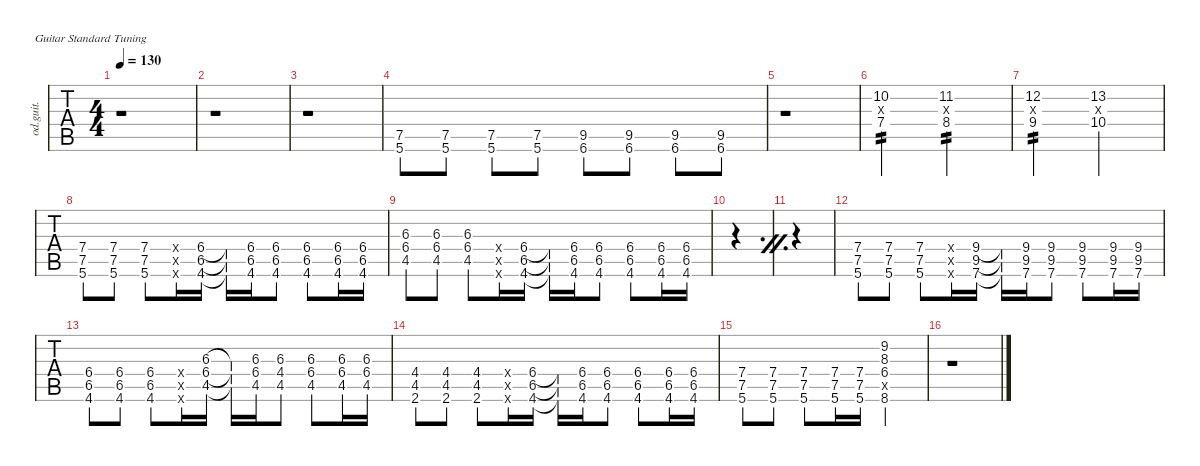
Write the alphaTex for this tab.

\defaultSystemsLayout 4
\hideDynamics
\bracketExtendMode nobrackets
\otherSystemsTrackNameOrientation horizontal
\track ("Overdriven Guitar" "od.guit.") {instrument overdrivenguitar}
\staff {tabs}
\tuning (E4 B3 G3 D3 A2 E2)
\ts (4 4)
\tempo 130
\clef g2
\ks c
r.1{dy mf} |
r.1 |
r.1 |
(7.5 5.6).8 (7.5 5.6).8 (7.5 5.6).8 (7.5 5.6).8 (9.5{acc #} 6.6{acc #}).8 (9.5{acc #} 6.6{acc #}).8 (9.5{acc #} 6.6{acc #}).8 (9.5{acc #} 6.6{acc #}).8 |
r.1 |
(10.2 0.3{x} 7.4).2{tp 2} (11.2{acc #} 0.3{x} 8.4{acc #}).2{tp 2} |
(12.2 0.3{x} 9.4).2{tp 2} (13.2 0.3{x} 10.4).2 |
(5.6 7.5 7.4).8 (7.4 7.5 5.6).8 (7.4 7.5 5.6).8 (0.6{x} 0.5{x} 0.4{x}).16 (6.5{acc #} 6.4{acc #} 4.6{acc #}).16 (4.6{t acc #} 6.5{t acc #} 6.4{t acc #}).16 (6.4{acc #} 6.5{acc #} 4.6{acc #}).16 (4.6{acc #} 6.5{acc #} 6.4{acc #}).8 (6.4{acc #} 6.5{acc #} 4.6{acc #}).8 (4.6{acc #} 6.5{acc #} 6.4{acc #}).16 (6.4{acc #} 6.5{acc #} 4.6{acc #}).16 |
(6.3{acc #} 6.4{acc #} 4.5{acc #}).8 (4.5{acc #} 6.4{acc #} 6.3{acc #}).8 (6.3{acc #} 6.4{acc #} 4.5{acc #}).8 (0.5{x} 0.6{x} 0.4{x}).16 (6.4{acc #} 6.5{acc #} 4.6{acc #}).16 (4.6{t acc #} 6.5{t acc #} 6.4{t acc #}).16 (6.4{acc #} 6.5{acc #} 4.6{acc #}).16 (4.6{acc #} 6.5{acc #} 6.4{acc #}).8 (6.4{acc #} 6.5{acc #} 4.6{acc #}).8 (4.6{acc #} 6.5{acc #} 6.4{acc #}).16 (6.4{acc #} 6.5{acc #} 4.6{acc #}).16 |
\simile firstofdouble
|
\simile secondofdouble
|
\simile none
(5.6 7.5 7.4).8 (7.4 7.5 5.6).8 (7.4 7.5 5.6).8 (0.6{x} 0.5{x} 0.4{x}).16 (9.5{acc #} 9.4 7.6).16 (7.6{t} 9.5{t acc #} 9.4{t}).16 (9.5{acc #} 9.4 7.6).16 (7.6 9.5{acc #} 9.4).8 (9.4 9.5{acc #} 7.6).8 (7.6 9.5{acc #} 9.4).16 (9.4 9.5{acc #} 7.6).16 |
(4.6{acc #} 6.5{acc #} 6.4{acc #}).8 (6.4{acc #} 6.5{acc #} 4.6{acc #}).8 (6.4{acc #} 6.5{acc #} 4.6{acc #}).8 (0.6{x} 0.5{x} 0.4{x}).16 (4.5{acc #} 6.4{acc #} 6.3{acc #}).16 (4.5{t acc #} 6.4{t acc #} 6.3{t acc #}).16 (4.5{acc #} 6.4{acc #} 6.3{acc #}).16 (4.5{acc #} 4.4{acc #} 6.3{acc #}).8 (6.4{acc #} 4.5{acc #} 6.3{acc #}).8 (4.5{acc #} 6.4{acc #} 6.3{acc #}).16 (6.4{acc #} 4.5{acc #} 6.3{acc #}).16 |
(2.6{acc #} 4.5{acc #} 4.4{acc #}).8 (4.4{acc #} 4.5{acc #} 2.6{acc #}).8 (4.4{acc #} 4.5{acc #} 2.6{acc #}).8 (0.6{x} 0.5{x} 0.4{x}).16 (6.5{acc #} 6.4{acc #} 4.6{acc #}).16 (4.6{t acc #} 6.5{t acc #} 6.4{t acc #}).16 (6.5{acc #} 6.4{acc #} 4.6{acc #}).16 (4.6{acc #} 6.5{acc #} 6.4{acc #}).8 (6.4{acc #} 6.5{acc #} 4.6{acc #}).8 (4.6{acc #} 6.5{acc #} 6.4{acc #}).16 (6.4{acc #} 6.5{acc #} 4.6{acc #}).16 |
(5.6 7.5 7.4).8 (7.4 7.5 5.6).8 (7.4 7.5 5.6).8 (5.6 7.5 7.4).16 (7.5 7.4 5.6).16 (9.2{acc #} 8.3{acc #} 6.4{acc #} 0.5{x} 8.6).2 |
r.1
